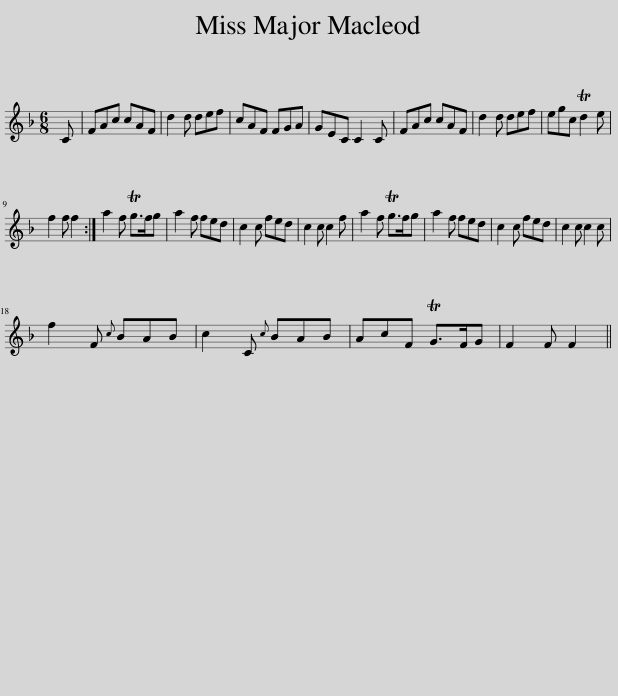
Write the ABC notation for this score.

X:1
L:1/8
M:6/8
I:linebreak $
K:F
V:1 treble
V:1
 C | FAc cAF | d2 d def | cAF FGA | GEC C2 C | %5
 FAc cAF | d2 d def | egc Td2 e |$ f2 f f2 :| a2 f Tg>fg | %10
 a2 f fed | c2 c fed | c2 c c2 f | a2 f Tg>fg | a2 f fed | %15
 c2 c fed | c2 c c2 c |$ f2 F{c} BAB | c2 C{c} BAB | AcF TG>FG | %20
 F2 F F2 || %21
